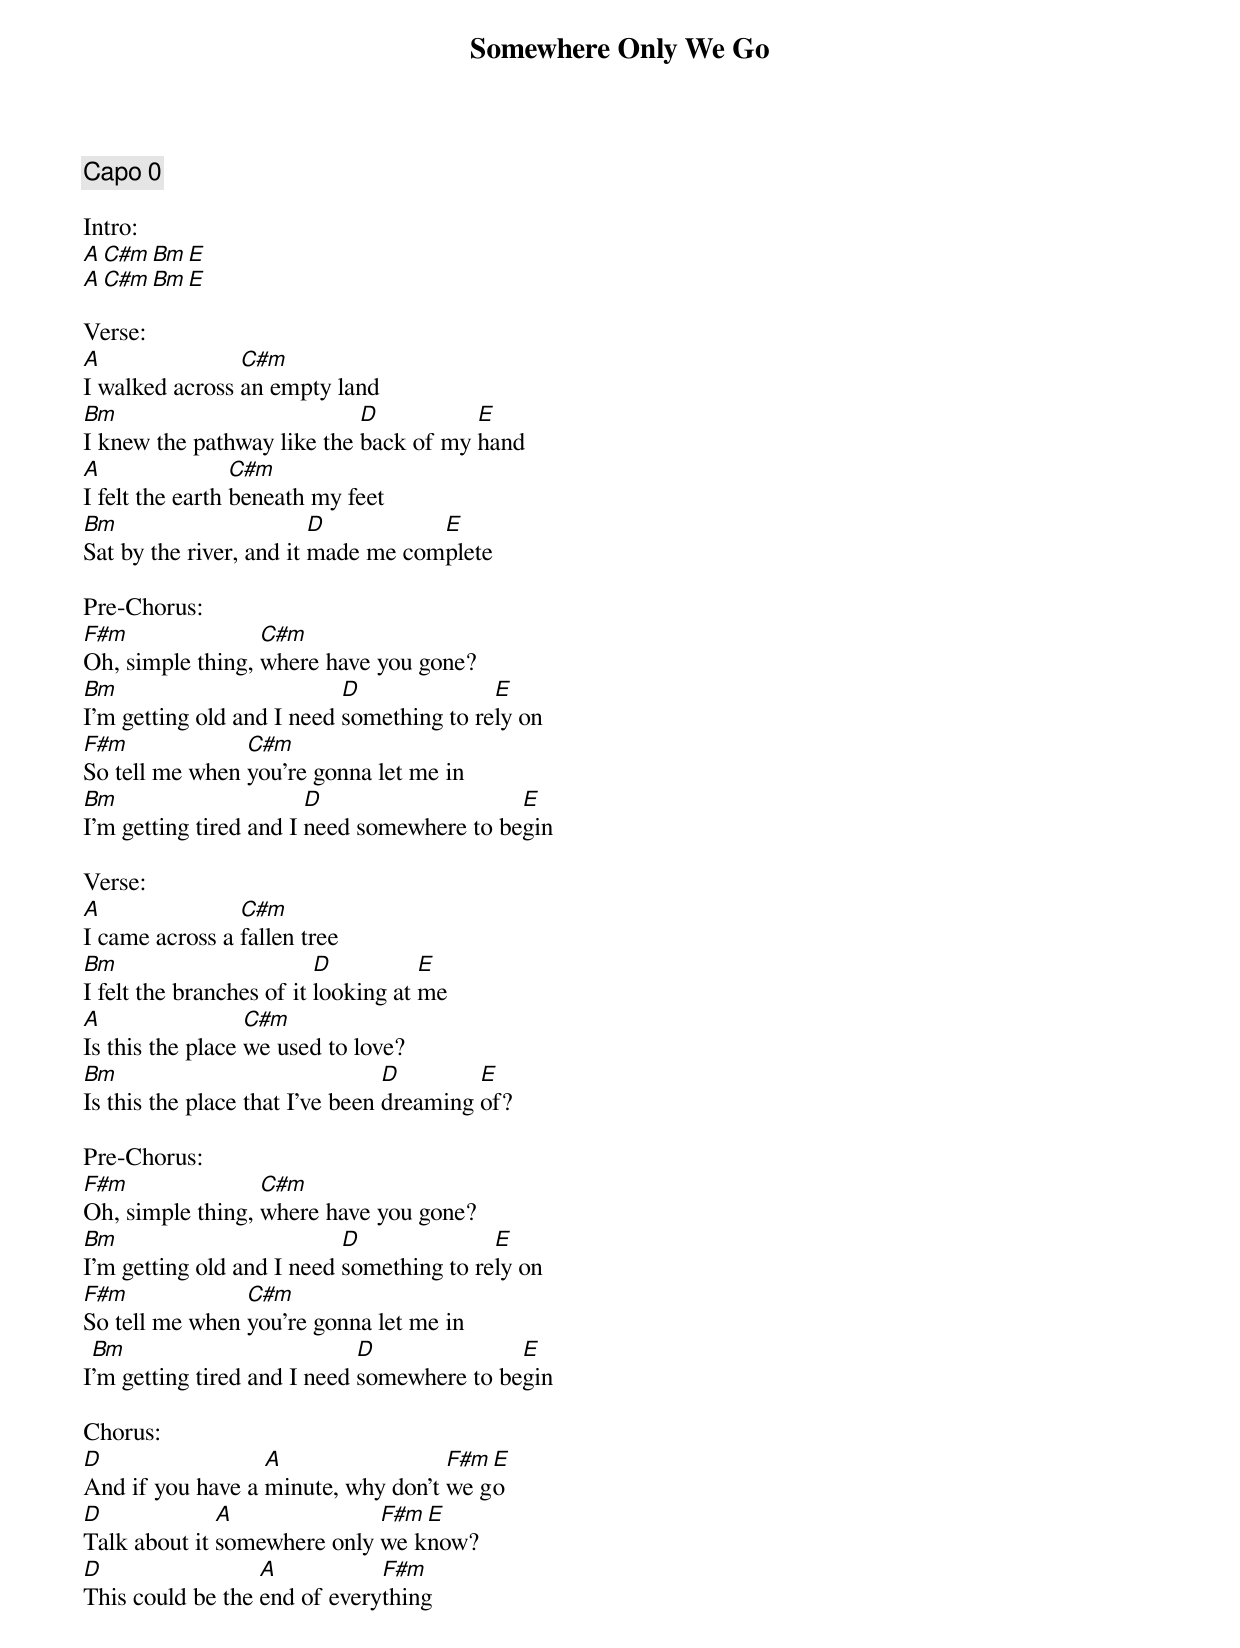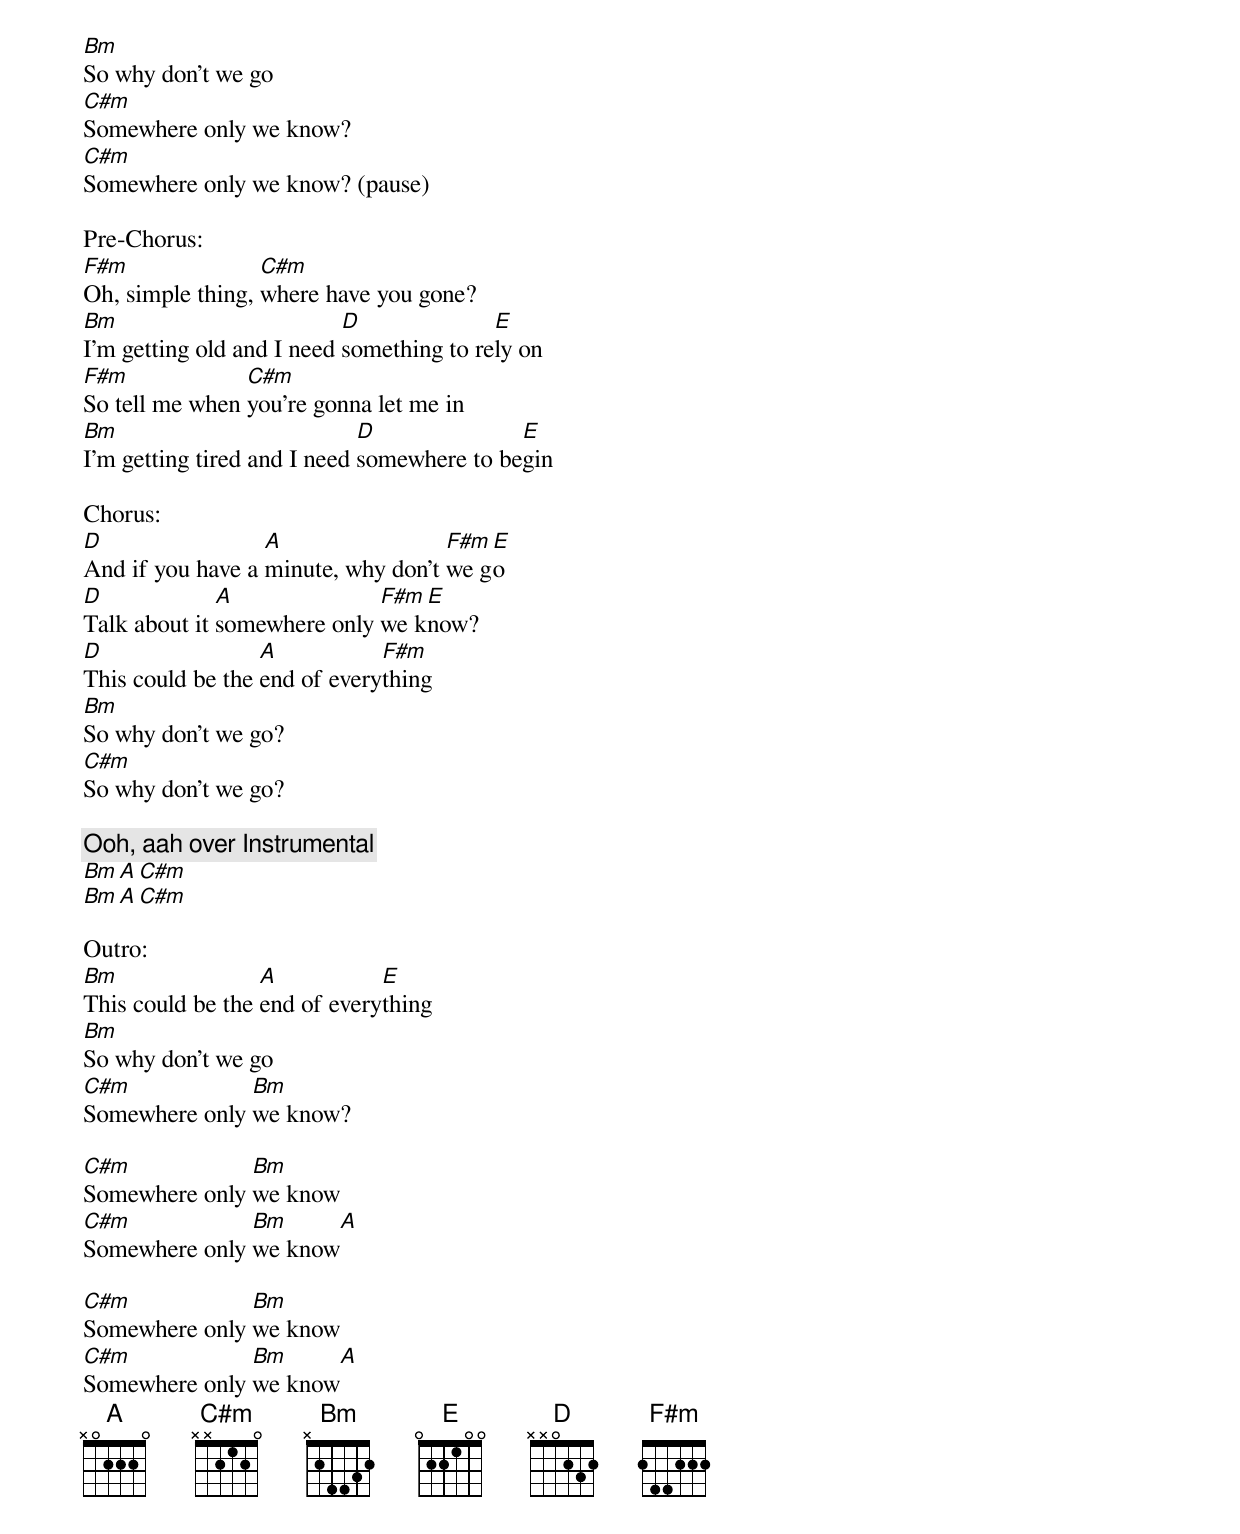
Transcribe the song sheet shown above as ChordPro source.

{title:Somewhere Only We Go}
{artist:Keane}
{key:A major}
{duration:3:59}
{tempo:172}
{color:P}

{comment: Capo 0}

Intro:
[A][C#m][Bm][E]
[A][C#m][Bm][E]

Verse:
[A]I walked across [C#m]an empty land
[Bm]I knew the pathway like the [D]back of my [E]hand
[A]I felt the earth [C#m]beneath my feet
[Bm]Sat by the river, and it [D]made me com[E]plete

Pre-Chorus:
[F#m]Oh, simple thing, [C#m]where have you gone?
[Bm]I'm getting old and I need [D]something to re[E]ly on
[F#m]So tell me when [C#m]you're gonna let me in
[Bm]I'm getting tired and I [D]need somewhere to be[E]gin

Verse:
[A]I came across a [C#m]fallen tree
[Bm]I felt the branches of it [D]looking at [E]me
[A]Is this the place [C#m]we used to love?
[Bm]Is this the place that I've been [D]dreaming [E]of?

Pre-Chorus:
[F#m]Oh, simple thing, [C#m]where have you gone?
[Bm]I'm getting old and I need [D]something to re[E]ly on
[F#m]So tell me when [C#m]you're gonna let me in
I[Bm]'m getting tired and I need [D]somewhere to be[E]gin

Chorus:
[D]And if you have a [A]minute, why don't [F#m]we g[E]o
[D]Talk about it [A]somewhere only [F#m]we k[E]now?
[D]This could be the [A]end of every[F#m]thing
[Bm]So why don't we go
[C#m]Somewhere only we know?
[C#m]Somewhere only we know? (pause)

Pre-Chorus:
[F#m]Oh, simple thing, [C#m]where have you gone?
[Bm]I'm getting old and I need [D]something to re[E]ly on
[F#m]So tell me when [C#m]you're gonna let me in
[Bm]I'm getting tired and I need [D]somewhere to be[E]gin

Chorus:
[D]And if you have a [A]minute, why don't [F#m]we g[E]o
[D]Talk about it [A]somewhere only [F#m]we k[E]now?
[D]This could be the [A]end of every[F#m]thing
[Bm]So why don't we go?
[C#m]So why don't we go?

{comment: Ooh, aah over Instrumental}
[Bm][A][C#m]
[Bm][A][C#m]

Outro:
[Bm]This could be the [A]end of every[E]thing
[Bm]So why don't we go
[C#m]Somewhere only [Bm]we know?

[C#m]Somewhere only [Bm]we know
[C#m]Somewhere only [Bm]we know[A]

[C#m]Somewhere only [Bm]we know
[C#m]Somewhere only [Bm]we know[A]
